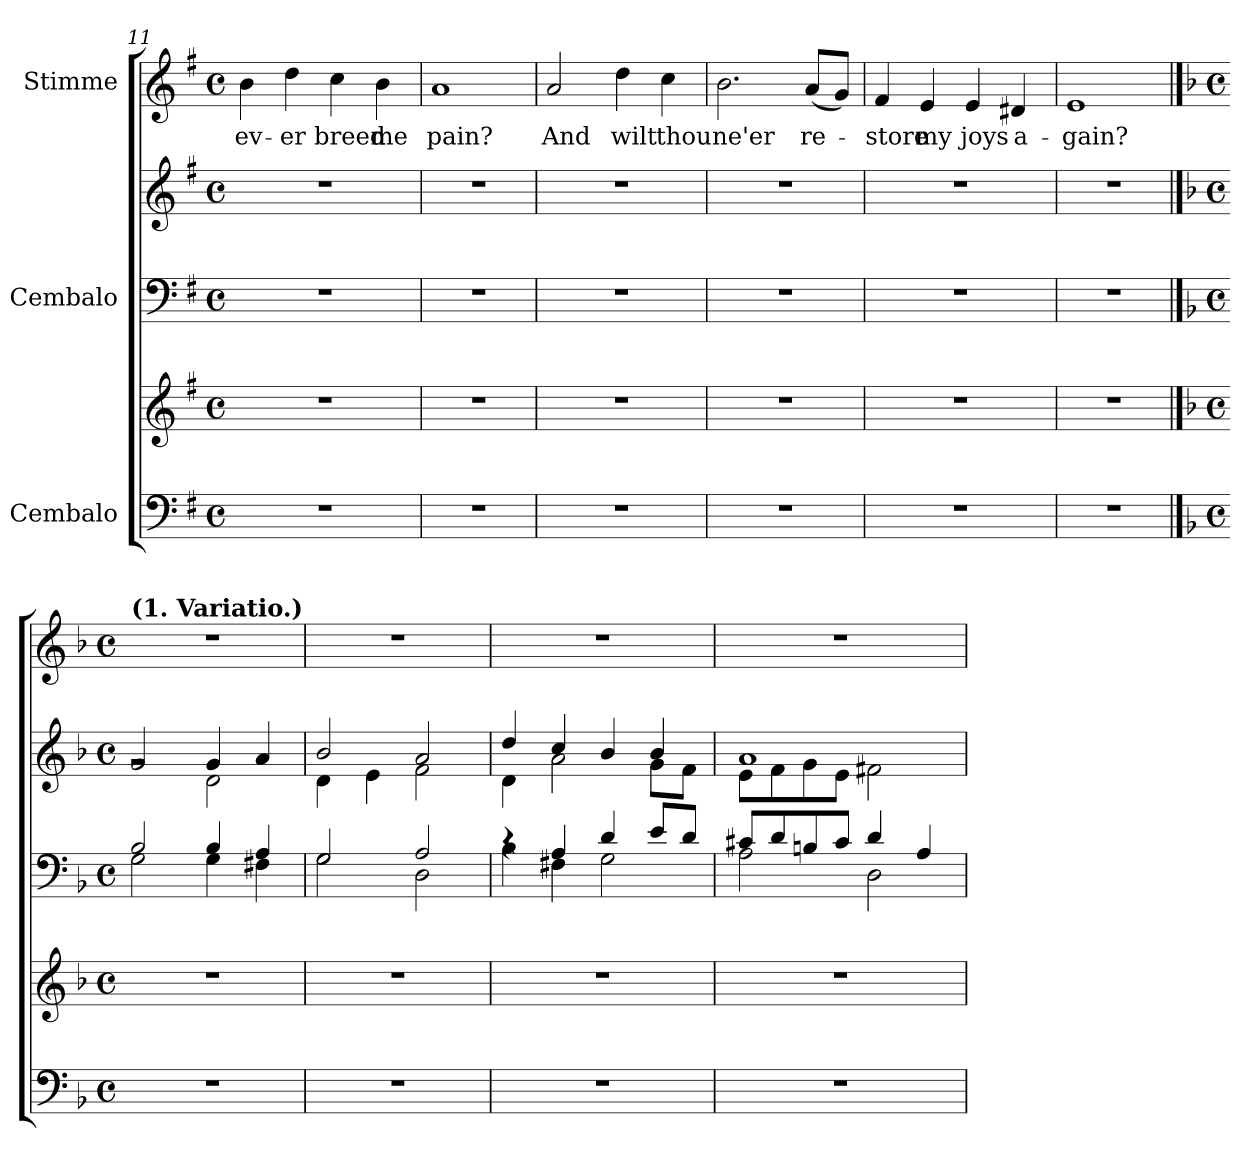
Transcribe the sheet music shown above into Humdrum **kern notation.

**kern	**kern	**kern	**kern	**kern	**text
*part3	*part3	*part2	*part2	*part1	*part1
*staff5	*staff4	*staff3	*staff2	*staff1	*staff1
*I"Cembalo	*	*I"Cembalo	*	*I"Stimme	*
*clefF4	*clefG2	*clefF4	*clefG2	*clefG2	*
*k[f#]	*k[f#]	*k[f#]	*k[f#]	*k[f#]	*
*M4/4	*M4/4	*M4/4	*M4/4	*M4/4	*
*met(c)	*met(c)	*met(c)	*met(c)	*met(c)	*
=11	=11	=11	=11	=11	=11
!	!	!	!	!	!LO:LY:b
1r	1r	1r	1r	4b\	-ev-
!	!	!	!	!	!LO:LY:b
.	.	.	.	4dd\	-er
!	!	!	!	!	!LO:LY:b
.	.	.	.	4cc\	breed
!	!	!	!	!	!LO:LY:b
.	.	.	.	4b\	me
=12	=12	=12	=12	=12	=12
!	!	!	!	!	!LO:LY:b
1r	1r	1r	1r	1a	pain?
=13	=13	=13	=13	=13	=13
!	!	!	!	!	!LO:LY:b
1r	1r	1r	1r	2a/	And
!	!	!	!	!	!LO:LY:b
.	.	.	.	4dd\	wilt
!	!	!	!	!	!LO:LY:b
.	.	.	.	4cc\	thou
=14	=14	=14	=14	=14	=14
!	!	!	!	!	!LO:LY:b
1r	1r	1r	1r	2.b\	ne'er
!	!	!	!	!	!LO:LY:b
.	.	.	.	(<8a/L	re-
.	.	.	.	8g/J)	.
=15	=15	=15	=15	=15	=15
!	!	!	!	!	!LO:LY:b
1r	1r	1r	1r	4f#/	-store
!	!	!	!	!	!LO:LY:b
.	.	.	.	4e/	my
!	!	!	!	!	!LO:LY:b
.	.	.	.	4e/	joys
!	!	!	!	!	!LO:LY:b
.	.	.	.	4d#X/	a-
=16	=16	=16	=16	=16	=16
!	!	!	!	!	!LO:LY:b
1r	1r	1r	1r	1e	-gain?
!!LO:LB:g=z
==1	==1	==1	==1	==1	==1
*k[b-]	*k[b-]	*k[b-]	*k[b-]	*k[b-]	*
*M4/4	*M4/4	*M4/4	*M4/4	*M4/4	*
*met(c)	*met(c)	*met(c)	*met(c)	*met(c)	*
*	*	*^	*^	*	*
!	!	!	!	!	!	!LO:TX:B:t=(1. Variatio.)	!
1r	1r	2B-/	2G\	2g/	2rg	1r	.
.	.	4B-/	4G\	4g/	2d\	.	.
.	.	4A/	4F#X\	4a/	.	.	.
=2	=2	=2	=2	=2	=2	=2	=2
1r	1r	2G/	2G\	2b-/	4d\	1r	.
.	.	.	.	.	4e\	.	.
.	.	2A/	2D\	2a/	2f\	.	.
=3	=3	=3	=3	=3	=3	=3	=3
1r	1r	4rc	4B-\	4dd/	4d\	1r	.
.	.	4A/	4F#X\	4cc/	2a\	.	.
.	.	4d/	2G\	4b-/	.	.	.
.	.	8e/L	.	4b-/	8g\L	.	.
.	.	8d/J	.	.	8f\J	.	.
=4	=4	=4	=4	=4	=4	=4	=4
1r	1r	8c#X/L	2A\	1a	8e\L	1r	.
.	.	8d/	.	.	8f\	.	.
.	.	8Bn/	.	.	8g\	.	.
.	.	8c#/J	.	.	8e\J	.	.
.	.	4d/	2D\	.	2f#X\	.	.
.	.	4A/	.	.	.	.	.
*	*	*v	*v	*	*	*	*
*	*	*	*v	*v	*	*
=	=	=	=	=	=
*-	*-	*-	*-	*-	*-
